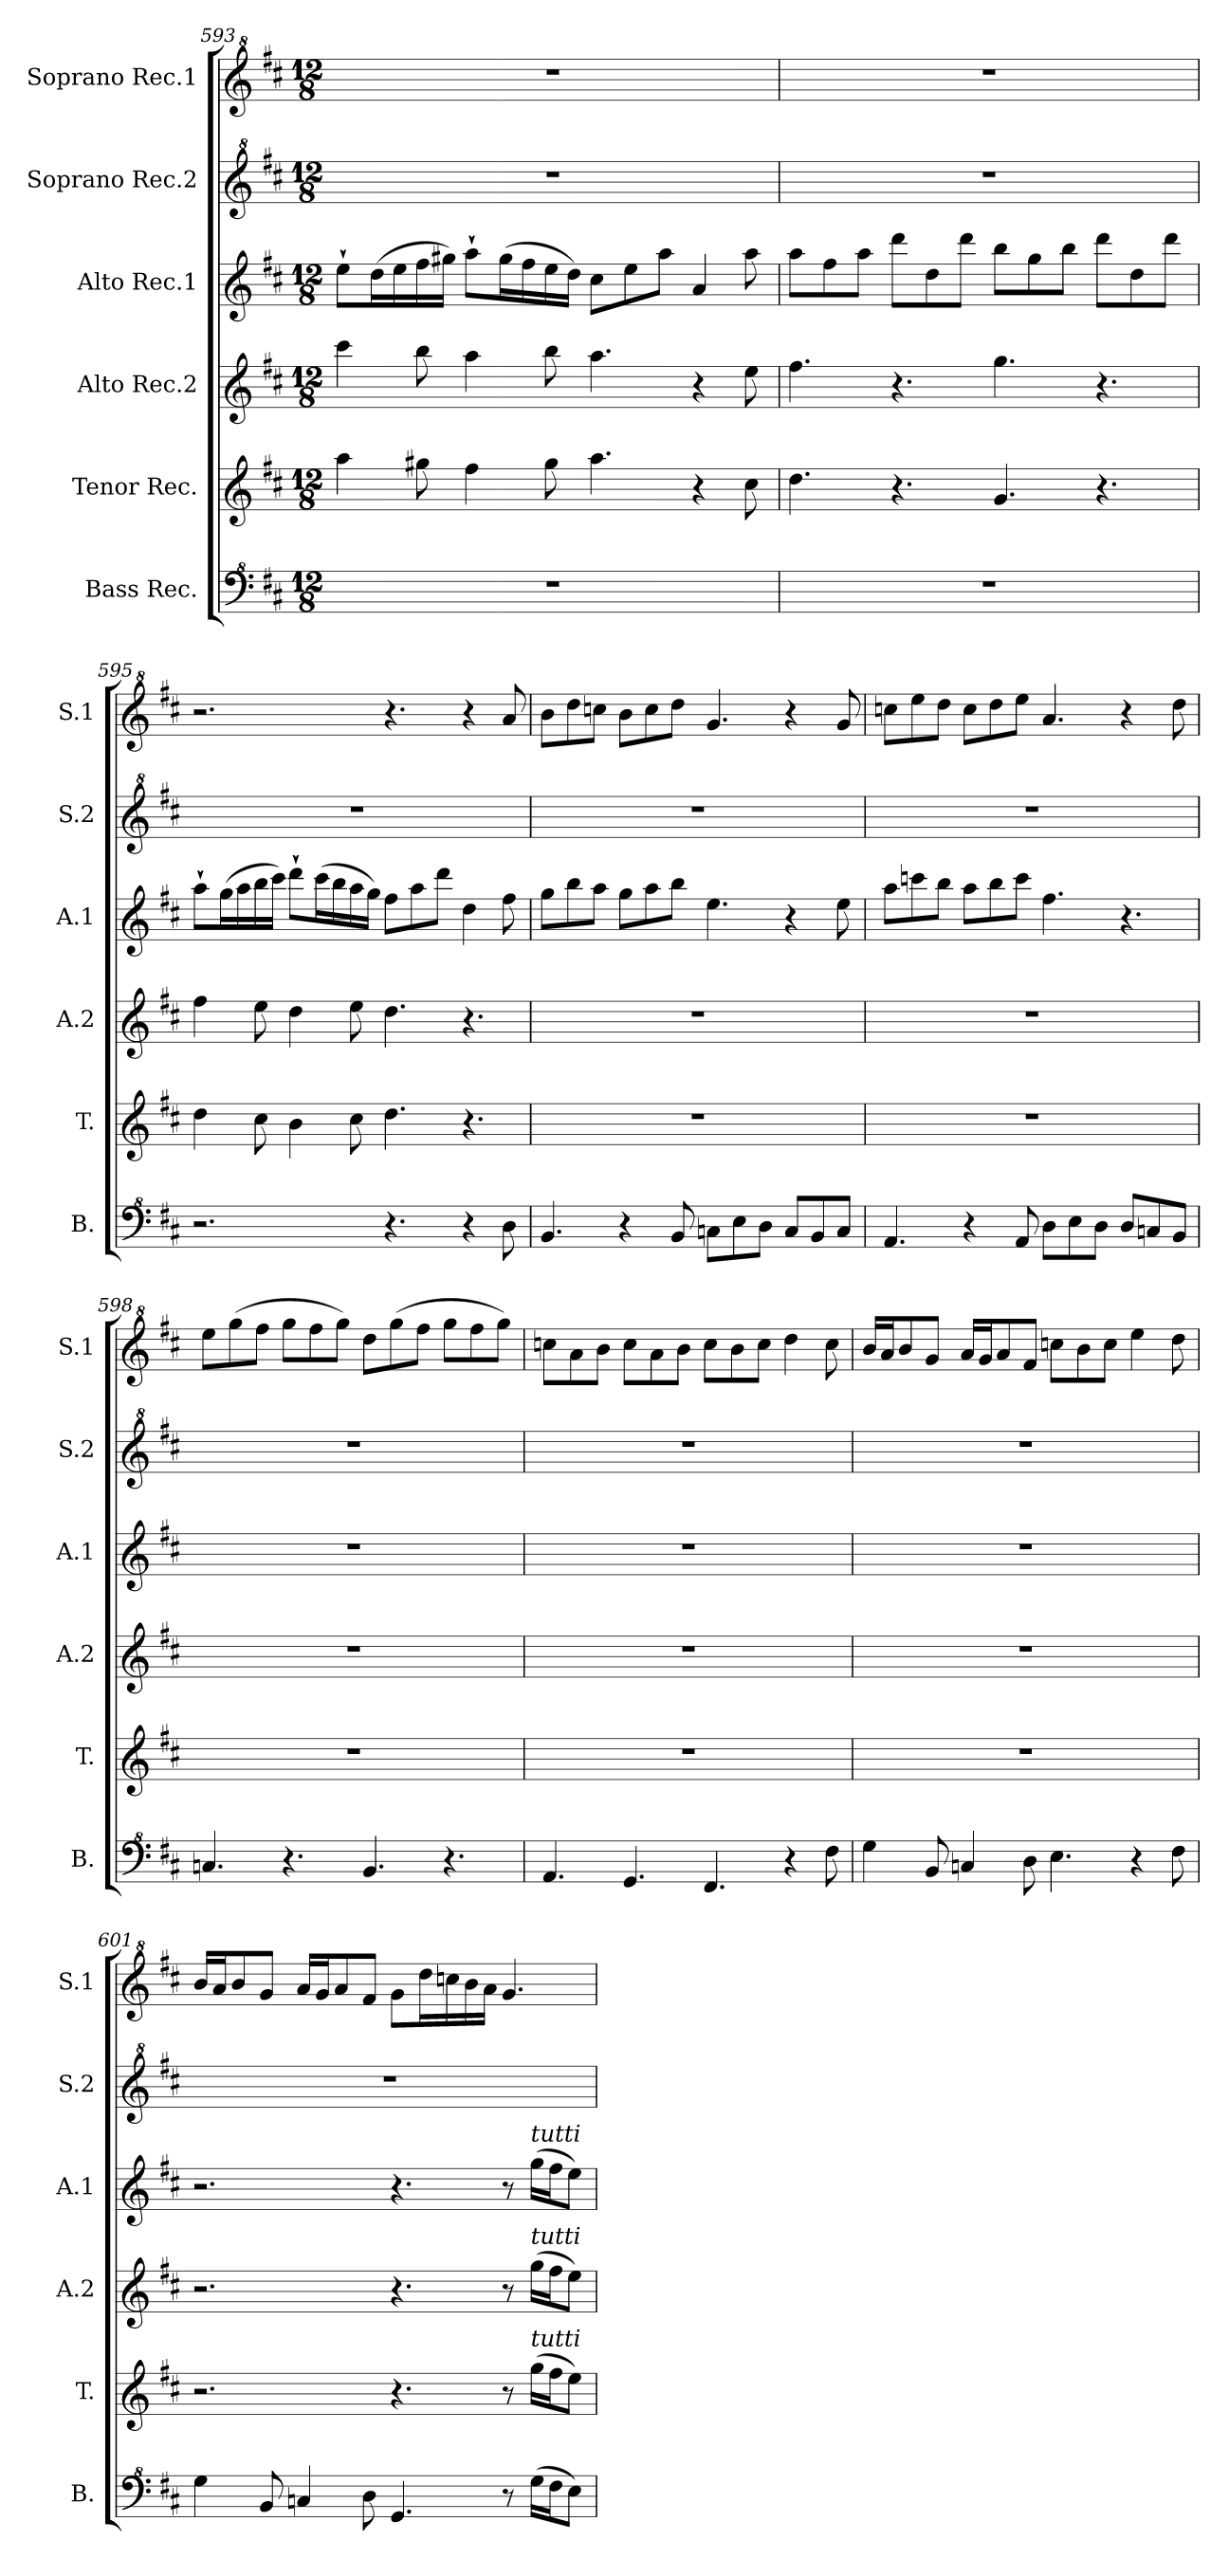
**kern	**kern	**kern	**kern	**kern	**kern
*part6	*part5	*part4	*part3	*part2	*part1
*staff6	*staff5	*staff4	*staff3	*staff2	*staff1
*I"Bass Rec.	*I"Tenor Rec.	*I"Alto Rec.2	*I"Alto Rec.1	*I"Soprano Rec.2	*I"Soprano Rec.1
*I'B.	*I'T.	*I'A.2	*I'A.1	*I'S.2	*I'S.1
!!LO:LB:g=z
*clefF^4	*clefG2	*clefG2	*clefG2	*clefG^2	*clefG^2
*k[f#c#]	*k[f#c#]	*k[f#c#]	*k[f#c#]	*k[f#c#]	*k[f#c#]
*D:	*D:	*D:	*D:	*D:	*D:
*M12/8	*M12/8	*M12/8	*M12/8	*M12/8	*M12/8
=593	=593	=593	=593	=593	=593
1.r	4aa\	4ccc#\	8ee`\L	1.r	1.r
.	.	.	(>16dd\L	.	.
.	.	.	16ee\	.	.
.	8gg#X\	8bb\	16ff#\	.	.
.	.	.	16gg#X\JJ)	.	.
.	4ff#\	4aa\	8aa`\L	.	.
.	.	.	(>16gg#\L	.	.
.	.	.	16ff#\	.	.
.	8gg#\	8bb\	16ee\	.	.
.	.	.	16dd\JJ)	.	.
.	4.aa\	4.aa\	8cc#\L	.	.
.	.	.	8ee\	.	.
.	.	.	8aa\J	.	.
.	4r	4r	4a/	.	.
.	8cc#\	8ee\	8aa\	.	.
=594	=594	=594	=594	=594	=594
1.r	4.dd\	4.ff#\	8aa\L	1.r	1.r
.	.	.	8ff#\	.	.
.	.	.	8aa\J	.	.
.	4.r	4.r	8ddd\L	.	.
.	.	.	8dd\	.	.
.	.	.	8ddd\J	.	.
.	4.g/	4.gg\	8bb\L	.	.
.	.	.	8gg\	.	.
.	.	.	8bb\J	.	.
.	4.r	4.r	8ddd\L	.	.
.	.	.	8dd\	.	.
.	.	.	8ddd\J	.	.
=595	=595	=595	=595	=595	=595
2.r	4dd\	4ff#\	8aa`\L	1.r	2.r
.	.	.	(>16gg\L	.	.
.	.	.	16aa\	.	.
.	8cc#\	8ee\	16bb\	.	.
.	.	.	16ccc#\JJ)	.	.
.	4b\	4dd\	8ddd`\L	.	.
.	.	.	(>16ccc#\L	.	.
.	.	.	16bb\	.	.
.	8cc#\	8ee\	16aa\	.	.
.	.	.	16gg\JJ)	.	.
4.r	4.dd\	4.dd\	8ff#\L	.	4.r
.	.	.	8aa\	.	.
.	.	.	8ddd\J	.	.
4r	4.r	4.r	4dd\	.	4r
8d\	.	.	8ff#\	.	8aa/
=596	=596	=596	=596	=596	=596
4.B/	1.r	1.r	8gg\L	1.r	8bb\L
.	.	.	8bb\	.	8ddd\
.	.	.	8aa\J	.	8cccn\J
4r	.	.	8gg\L	.	8bb\L
.	.	.	8aa\	.	8ccc\
8B/	.	.	8bb\J	.	8ddd\J
8cn\L	.	.	4.ee\	.	4.gg/
8e\	.	.	.	.	.
8d\J	.	.	.	.	.
8c/L	.	.	4r	.	4r
8B/	.	.	.	.	.
8c/J	.	.	8ee\	.	8gg/
=597	=597	=597	=597	=597	=597
4.A/	1.r	1.r	8aa\L	1.r	8cccn\L
.	.	.	8cccn\	.	8eee\
.	.	.	8bb\J	.	8ddd\J
4r	.	.	8aa\L	.	8ccc\L
.	.	.	8bb\	.	8ddd\
8A/	.	.	8ccc\J	.	8eee\J
8d\L	.	.	4.ff#\	.	4.aa/
8e\	.	.	.	.	.
8d\J	.	.	.	.	.
8d/L	.	.	4.r	.	4r
8cn/	.	.	.	.	.
8B/J	.	.	.	.	8ddd\
!!LO:LB:g=z
=598	=598	=598	=598	=598	=598
4.cn/	1.r	1.r	1.r	1.r	8eee\L
.	.	.	.	.	(>8ggg\
.	.	.	.	.	8fff#\J
4.r	.	.	.	.	8ggg\L
.	.	.	.	.	8fff#\
.	.	.	.	.	8ggg\J)
4.B/	.	.	.	.	8ddd\L
.	.	.	.	.	(>8ggg\
.	.	.	.	.	8fff#\J
4.r	.	.	.	.	8ggg\L
.	.	.	.	.	8fff#\
.	.	.	.	.	8ggg\J)
=599	=599	=599	=599	=599	=599
4.A/	1.r	1.r	1.r	1.r	8cccn\L
.	.	.	.	.	8aa\
.	.	.	.	.	8bb\J
4.G/	.	.	.	.	8ccc\L
.	.	.	.	.	8aa\
.	.	.	.	.	8bb\J
4.F#/	.	.	.	.	8ccc\L
.	.	.	.	.	8bb\
.	.	.	.	.	8ccc\J
4r	.	.	.	.	4ddd\
8f#\	.	.	.	.	8ccc\
=600	=600	=600	=600	=600	=600
4g\	1.r	1.r	1.r	1.r	16bb/LL
.	.	.	.	.	16aa/J
.	.	.	.	.	8bb/
8B/	.	.	.	.	8gg/J
4cn/	.	.	.	.	16aa/LL
.	.	.	.	.	16gg/J
.	.	.	.	.	8aa/
8d\	.	.	.	.	8ff#/J
4.e\	.	.	.	.	8cccn\L
.	.	.	.	.	8bb\
.	.	.	.	.	8ccc\J
4r	.	.	.	.	4eee\
8f#\	.	.	.	.	8ddd\
=601	=601	=601	=601	=601	=601
4g\	2.r	2.r	2.r	1.r	16bb/LL
.	.	.	.	.	16aa/J
.	.	.	.	.	8bb/
8B/	.	.	.	.	8gg/J
4cn/	.	.	.	.	16aa/LL
.	.	.	.	.	16gg/J
.	.	.	.	.	8aa/
8d\	.	.	.	.	8ff#/J
4.G/	4.r	4.r	4.r	.	8gg\L
.	.	.	.	.	16ddd\L
.	.	.	.	.	16cccn\
.	.	.	.	.	16bb\
.	.	.	.	.	16aa\JJ
8r	8r	8r	8r	.	4.gg/
!	!	!	!LO:TX:a:i:t=tutti	!	!
!	!	!LO:TX:a:i:t=tutti	!	!	!
!	!LO:TX:a:i:t=tutti	!	!	!	!
(>16g\LL	(>16gg\LL	(>16gg\LL	(>16gg\LL	.	.
16f#\J	16ff#\J	16ff#\J	16ff#\J	.	.
8e\J)	8ee\J)	8ee\J)	8ee\J)	.	.
=	=	=	=	=	=
*-	*-	*-	*-	*-	*-
